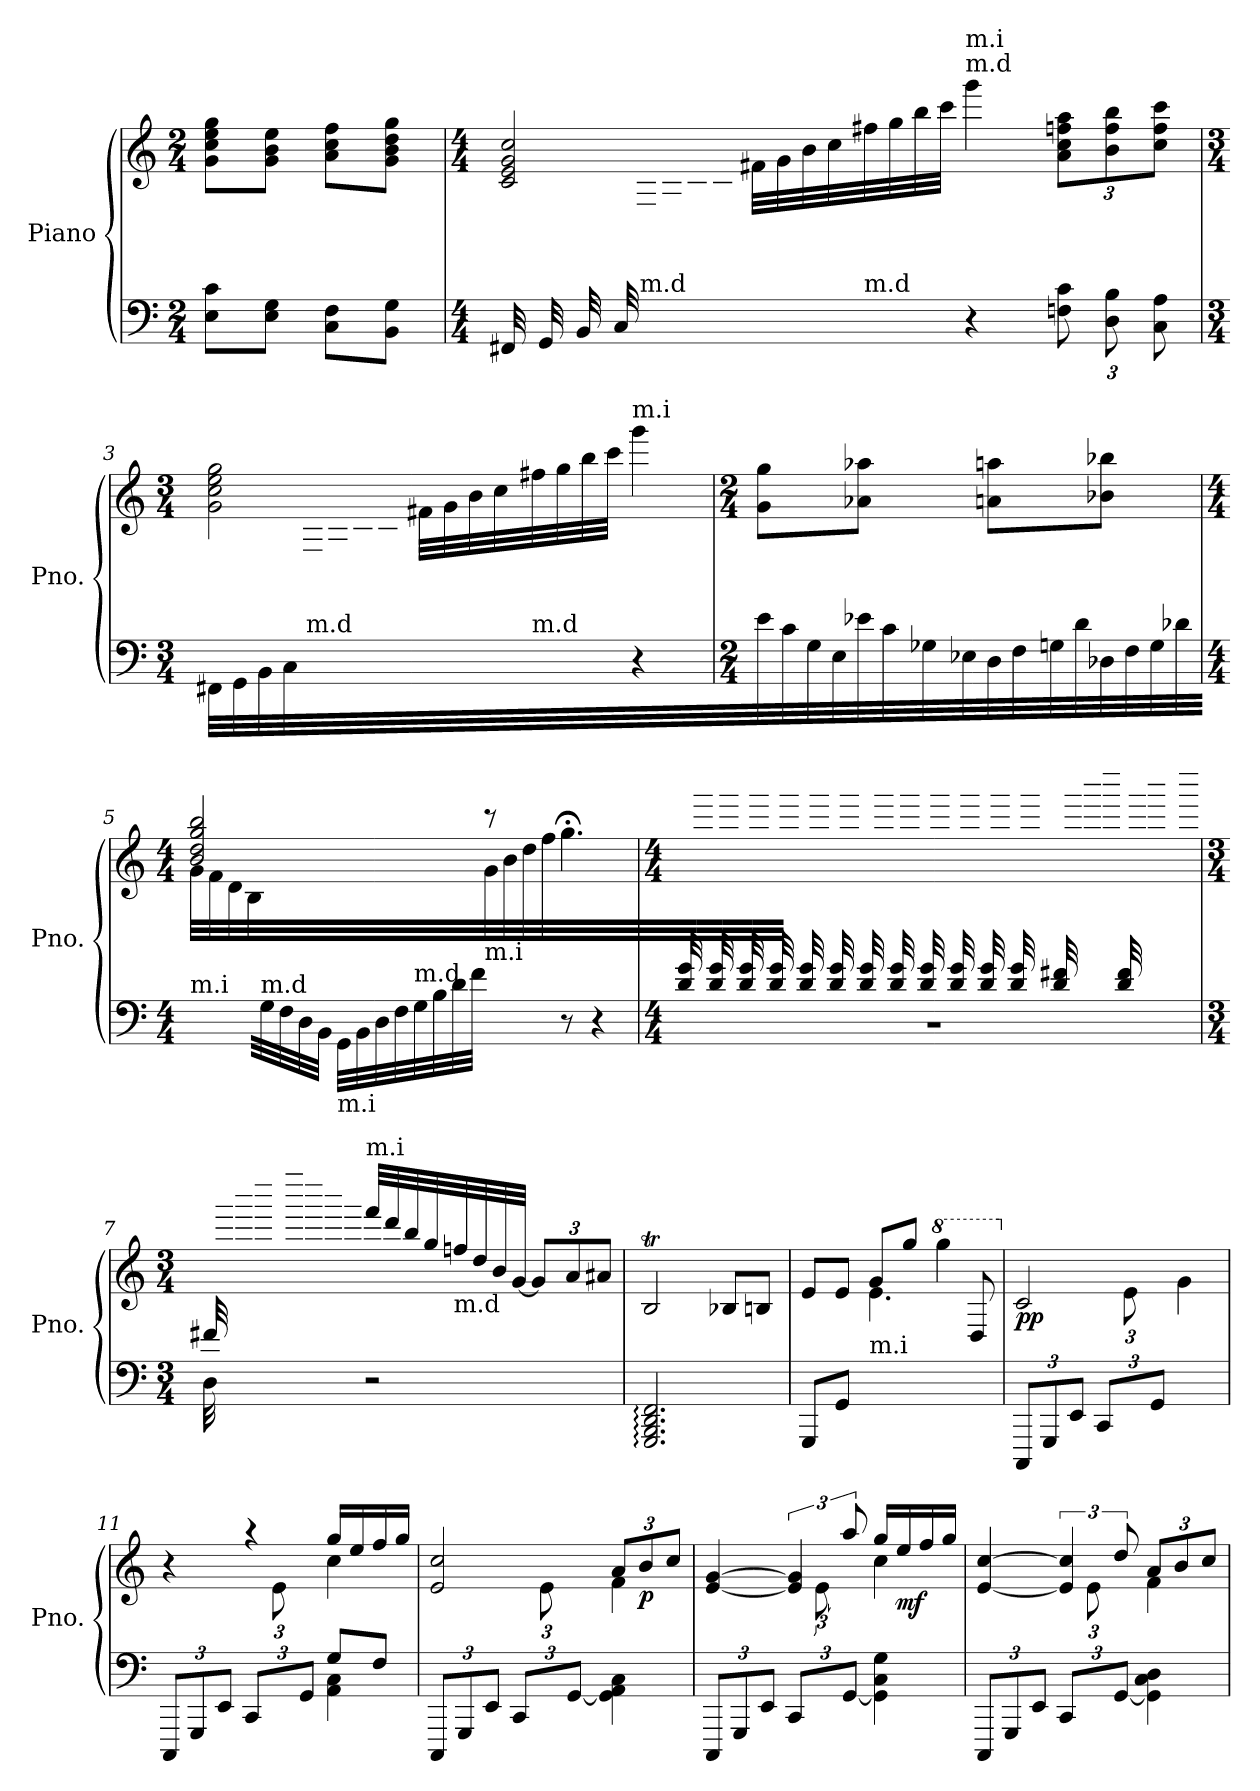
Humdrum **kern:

**kern	**kern	**dynam
*part1	*part1	*part1
*staff2	*staff1	*staff1/2
*I"Piano	*	*
*I'Pno.	*	*
*clefF4	*clefG2	*
*k[]	*k[]	*
*M2/4	*M2/4	*
=1	=1	=1
8E\ 8c\L	8g\ 8cc\ 8ee\ 8gg\L	.
8E\ 8G\J	8g\ 8b\ 8ee\J	.
8C\ 8F\L	8a\ 8cc\ 8ff\L	.
8BB\ 8G\J	8g\ 8b\ 8dd\ 8gg\J	.
=2	=2	=2
*M4/4	*M4/4	*
*	*^	*
32FF#X/LLL	2c/ 2e/ 2g/ 2cc/	8ryy	.
32GG/	.	.	.
32BB/	.	.	.
32C/	.	.	.
!LO:TX:a:t=m.d	!	!	!
4ryy	.	32F#X\	.
.	.	32G\	.
.	.	32B\	.
.	.	32c\JJJ	.
.	.	32f#X\LLL	.
.	.	32g\	.
.	.	32b\	.
.	.	32cc\	.
!LO:TX:a:t=m.d	!	!	!
8ryy	.	32ff#X\	.
.	.	32gg\	.
.	.	32bb\	.
.	.	32ccc\JJJ	.
!	!LO:TX:a:t=m.d	!	!
!	!LO:TX:a:t=m.i	!	!
4r	4ggg\	2ryy	.
*Xbrackettup	*Xbrackettup	*	*
12Fn\ 12c\L	12a\ 12cc\ 12ff\ 12aa\L	.	.
12D\ 12B\	12b\ 12ff\ 12bb\	.	.
12C\ 12A\J	12cc\ 12ff\ 12ccc\J	.	.
!!LO:LB:g=z	!!
=3	=3	=3	=3
*M3/4	*M3/4	*	*
32FF#X/LLL	2g\ 2cc\ 2ee\ 2gg\	8ryy	.
32GG/	.	.	.
32BB/	.	.	.
32C/	.	.	.
!LO:TX:a:t=m.d	!	!	!
4ryy	.	32F#X\	.
.	.	32G\	.
.	.	32B\	.
.	.	32c\JJJ	.
.	.	32f#X\LLL	.
.	.	32g\	.
.	.	32b\	.
.	.	32cc\	.
!LO:TX:a:t=m.d	!	!	!
8ryy	.	32ff#X\	.
.	.	32gg\	.
.	.	32bb\	.
.	.	32ccc\JJJ	.
!	!LO:TX:a:t=m.i	!	!
4r	4ggg\	4ryy	.
*	*v	*v	*
=4	=4	=4
*M2/4	*M2/4	*
32e\LLL	8g\ 8gg\L	.
32c\	.	.
32G\	.	.
32E\	.	.
32e-X\	8a-X\ 8aa-X\J	.
32c\	.	.
32G-X\	.	.
32E-X\JJJ	.	.
32D\LLL	8an\ 8aan\L	.
32F\	.	.
32Gn\	.	.
32d\	.	.
32D-X\	8b-X\ 8bb-X\J	.
32F\	.	.
32G\	.	.
32d-X\JJJ	.	.
!!LO:LB:g=z
=5	=5	=5
*M4/4	*M4/4	*
*	*^	*
!LO:TX:a:t=m.i	!	!	!
8ryy	2b/ 2dd/ 2gg/ 2bb/	32g\LLL	.
.	.	32f\	.
.	.	32d\	.
.	.	32B\	.
!LO:TX:a:t=m.d	!	!	!
32G/	.	4.ryy	.
32F/	.	.	.
32D/	.	.	.
32BB/JJJ	.	.	.
!LO:TX:b:t=m.i	!	!	!
32GG\LLL	.	.	.
32BB\	.	.	.
32D\	.	.	.
32F\	.	.	.
!LO:TX:a:t=m.d	!	!	!
32G\	.	.	.
32B\	.	.	.
32d\	.	.	.
32f\JJJ	.	.	.
!LO:TX:a:t=m.i	!	!	!
8ryy	8r	32g\LLL	.
.	.	32b\	.
.	.	32dd\	.
.	.	32ff\JJJ	.
8r	4.gg;<\	4.ryy	.
4r	.	.	.
*	*v	*v	*
!!LO:LB:g=z
=6	=6	=6
*M4/4	*M4/4	*
*8va	*	*
*^	*	*
32dd/ 32gg/LLL	1r	32ryy	.
32ryy	.	32fff\ 32aaa-X\	.
32dd/ 32gg/	.	32ryy	.
32ryy	.	32fff\ 32aaa-\	.
32dd/ 32gg/	.	32ryy	.
32ryy	.	32fff\ 32aaa-\	.
32dd/ 32gg/	.	32ryy	.
32ryy	.	32fff\ 32aaa-\JJJ	.
32dd/ 32gg/LLL	.	32ryy	.
32ryy	.	32fff\ 32aaa-\	.
32dd/ 32gg/	.	32ryy	.
32ryy	.	32fff\ 32aaa-\	.
32dd/ 32gg/	.	32ryy	.
32ryy	.	32fff\ 32aaan\	.
32dd/ 32gg/	.	32ryy	.
32ryy	.	32fff\ 32aaa\JJJ	.
32dd/ 32gg/LLL	.	32ryy	.
32ryy	.	32fff\ 32aaa\	.
32dd/ 32gg/	.	32ryy	.
32ryy	.	32fff\ 32aaa\	.
32dd/ 32gg/	.	32ryy	.
32ryy	.	32fff\ 32aaa\	.
32dd/ 32gg/	.	32ryy	.
32ryy	.	32fff\ 32aaa\JJJ	.
32dd/ 32ff#X/LLL	.	32ryy	.
16.ryy	.	32ggg\	.
.	.	32bbb\	.
.	.	32dddd\	.
32dd/ 32ff#/	.	32ryy	.
16.ryy	.	32ggg\	.
.	.	32cccc\	.
.	.	32dddd#X\JJJ	.
!!LO:LB:g=z
=7	=7	=7	=7
*M3/4	*	*M3/4	*
*8va	*	*	*
*	*	*X8va	*
32ff#X/LLL	32d\	32ryy	.
2ryy	32ryy	32ggg\	.
.	16ryy	32cccc\	.
.	.	32eeee\	.
.	8ryy	32ffffn\	.
.	.	32dddd\	.
.	.	32bbb\	.
.	.	32ggg\JJJ	.
!	!	!LO:TX:a:t=m.i	!
.	2r	32fff/LLL	.
.	.	32ddd/	.
.	.	32bb/	.
.	.	32gg/	.
!	!	!LO:TX:b:t=m.d	!
.	.	32ffn/	.
.	.	32dd/	.
.	.	32b/	.
.	.	[32g/JJJ	.
.	.	12g/L]	.
8..ryy	.	.	.
.	.	12a/	.
.	.	12a#X/J	.
*v	*v	*	*
=8	=8	=8
*	*X8va	*
2.GG/: 2.BB/: 2.D/: 2.F/:	2Bt/	.
.	8B-X/L	.
.	8Bn/J	.
=9	=9	=9
*	*^	*
8GG/L	8e/L	4ryy	.
8G/J	8e/J	.	.
!LO:TX:a:t=m.i	!	!	!
2ryy	4.e\	8g/L	.
.	.	8gg/J	.
*	*8va	*	*
.	.	4ggg\	.
.	8d/	.	.
!!LO:PB:g=z	!!
=10	=10	=10	=10
*	*X8va	*	*
!	!	!	!LO:DY:b
12CC/L	2c/	3ryy	pp
12GG/	.	.	.
12E/J	.	.	.
12C/L	.	.	.
12ryy	.	12e\	.
12G/J	.	12ryy	.
4ryy	4ryy	4g\	.
=11	=11	=11	=11
*^	*	*^	*
12CC/L	2ryy	4r	2ryy	3ryy	.
12GG/	.	.	.	.	.
12E/J	.	.	.	.	.
12C/L	.	4r	.	.	.
12ryy	.	.	.	12e\	.
12G/J	.	.	.	3ryy	.
8g/L	4A\ 4c\	16gg/LL	4cc\	.	.
.	.	16ee/	.	.	.
8f/J	.	16ff/	.	.	.
.	.	16gg/JJ	.	.	.
*v	*v	*	*	*	*
=12	=12	=12	=12	=12
12CC/L	2e/ 2cc/	2ryy	3ryy	.
12GG/	.	.	.	.
12E/J	.	.	.	.
12C/L	.	.	.	.
12ryy	.	.	12e\	.
[12G/J	.	.	3ryy	.
4G\] 4A\ 4c\	12a/L	4f\	.	.
!	!	!	!	!LO:DY:b
.	12b/	.	.	p
.	12cc/J	.	.	.
=13	=13	=13	=13	=13
12CC/L	[4e/ [4g/	2ryy	3ryy	.
12GG/	.	.	.	.
12E/J	.	.	.	.
*	*brackettup	*	*	*
12C/L	6e/] 6g/]	.	.	.
12ryy	.	.	12e\	.
[12G/J	12aa/	.	3ryy	.
4G\] 4c\ 4g\	16gg/LL	4cc\	.	.
!	!	!	!	!LO:DY:b
.	16ee/	.	.	mf
.	16ff/	.	.	.
.	16gg/JJ	.	.	.
!!LO:LB:g=z	!!	!!
=14	=14	=14	=14	=14
12CC/L	[4e/ [4cc/	2ryy	3ryy	.
12GG/	.	.	.	.
12E/J	.	.	.	.
12C/L	6e/] 6cc/]	.	.	.
12ryy	.	.	12e\	.
[12G/J	12dd/	.	3ryy	.
*	*Xbrackettup	*	*	*
4G\] 4c\ 4d\	12a/L	4f\	.	.
.	12b/	.	.	.
.	12cc/J	.	.	.
*	*v	*v	*v	*
=	=	=
*-	*-	*-
